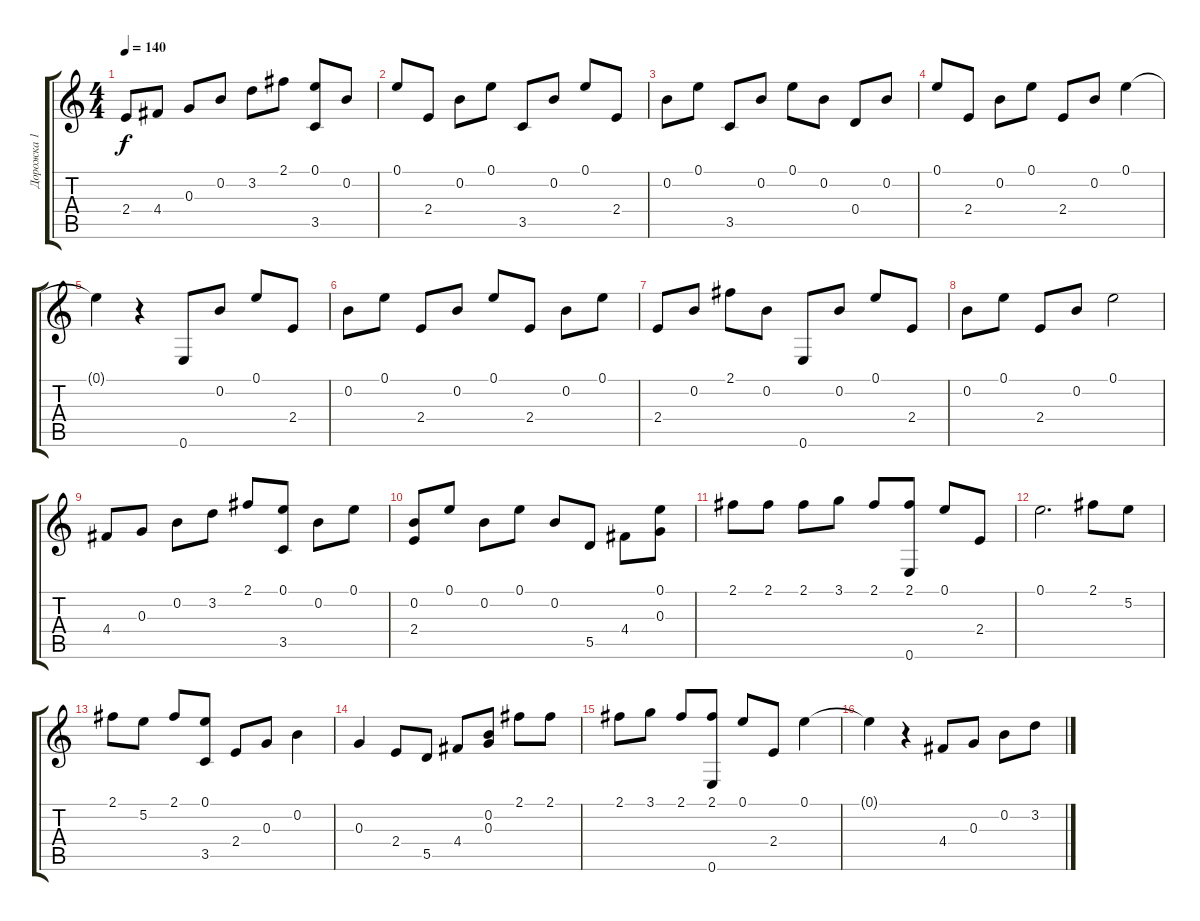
\track ("Дорожка 1" "Дорожка 1") {instrument acousticguitarsteel}
\staff {score tabs}
\tuning (E4 B3 G3 D3 A2 E2) {hide}
\ts (4 4)
\tempo 140
\clef g2
\ks c
2.4{t}.8{dy f} 4.4.8 0.3.8 0.2.8 3.2.8 2.1.8 (0.1 3.5).8 0.2.8 |
0.1.8 2.4.8 0.2.8 0.1.8 3.5.8 0.2.8 0.1.8 2.4.8 |
0.2.8 0.1.8 3.5.8 0.2.8 0.1.8 0.2.8 0.4.8 0.2.8 |
0.1.8 2.4.8 0.2.8 0.1.8 2.4.8 0.2.8 0.1.4 |
0.1{t}.4 r.4 0.6.8 0.2.8 0.1.8 2.4.8 |
0.2.8 0.1.8 2.4.8 0.2.8 0.1.8 2.4.8 0.2.8 0.1.8 |
2.4.8 0.2.8 2.1.8 0.2.8 0.6.8 0.2.8 0.1.8 2.4.8 |
0.2.8 0.1.8 2.4.8 0.2.8 0.1.2 |
4.4.8 0.3.8 0.2.8 3.2.8 2.1.8 (0.1 3.5).8 0.2.8 0.1.8 |
(0.2 2.4).8 0.1.8 0.2.8 0.1.8 0.2.8 5.5.8 4.4.8 (0.1 0.3).8 |
2.1.8 2.1.8 2.1.8 3.1.8 2.1.8 (2.1 0.6).8 0.1.8 2.4.8 |
0.1.2{d} 2.1.8 5.2.8 |
2.1.8 5.2.8 2.1.8 (0.1 3.5).8 2.4.8 0.3.8 0.2.4 |
0.3.4 2.4.8 5.5.8 4.4.8 (0.2 0.3).8 2.1.8 2.1.8 |
2.1.8 3.1.8 2.1.8 (2.1 0.6).8 0.1.8 2.4.8 0.1.4 |
0.1{t}.4 r.4 4.4.8 0.3.8 0.2.8 3.2.8
